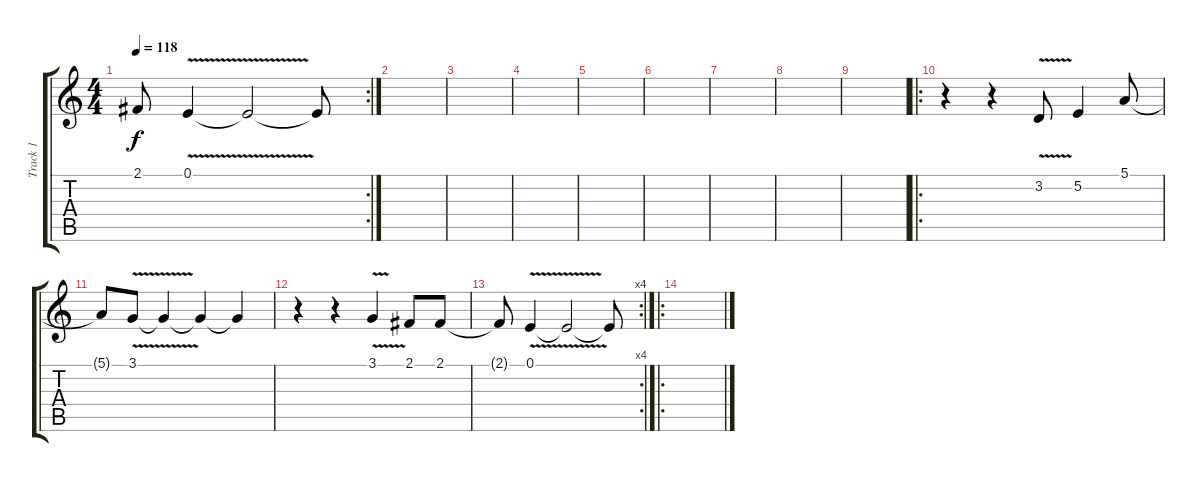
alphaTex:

\track ("Track 1" "Track 1") {instrument lead2sawtooth}
\staff {score tabs}
\tuning (E4 B3 G3 D3 A2 E2) {hide}
\rc 2
\ts (4 4)
\tempo 118
\clef g2
\ks c
2.1{t}.8{dy f} 0.1{v}.4 0.1{t}.2 0.1{t}.8 |
|
|
|
|
|
|
|
|
\ro
r.4 r.4 3.2{v}.8 5.2.4 5.1.8 |
5.1{t}.8 3.1{v}.8 3.1{t}.4 3.1{t}.4 3.1{t}.4 |
r.4 r.4 3.1{v}.4 2.1.8 2.1.8 |
\rc 4
2.1{t}.8 0.1{v}.4 0.1{t}.2 0.1{t}.8 |
\ro
